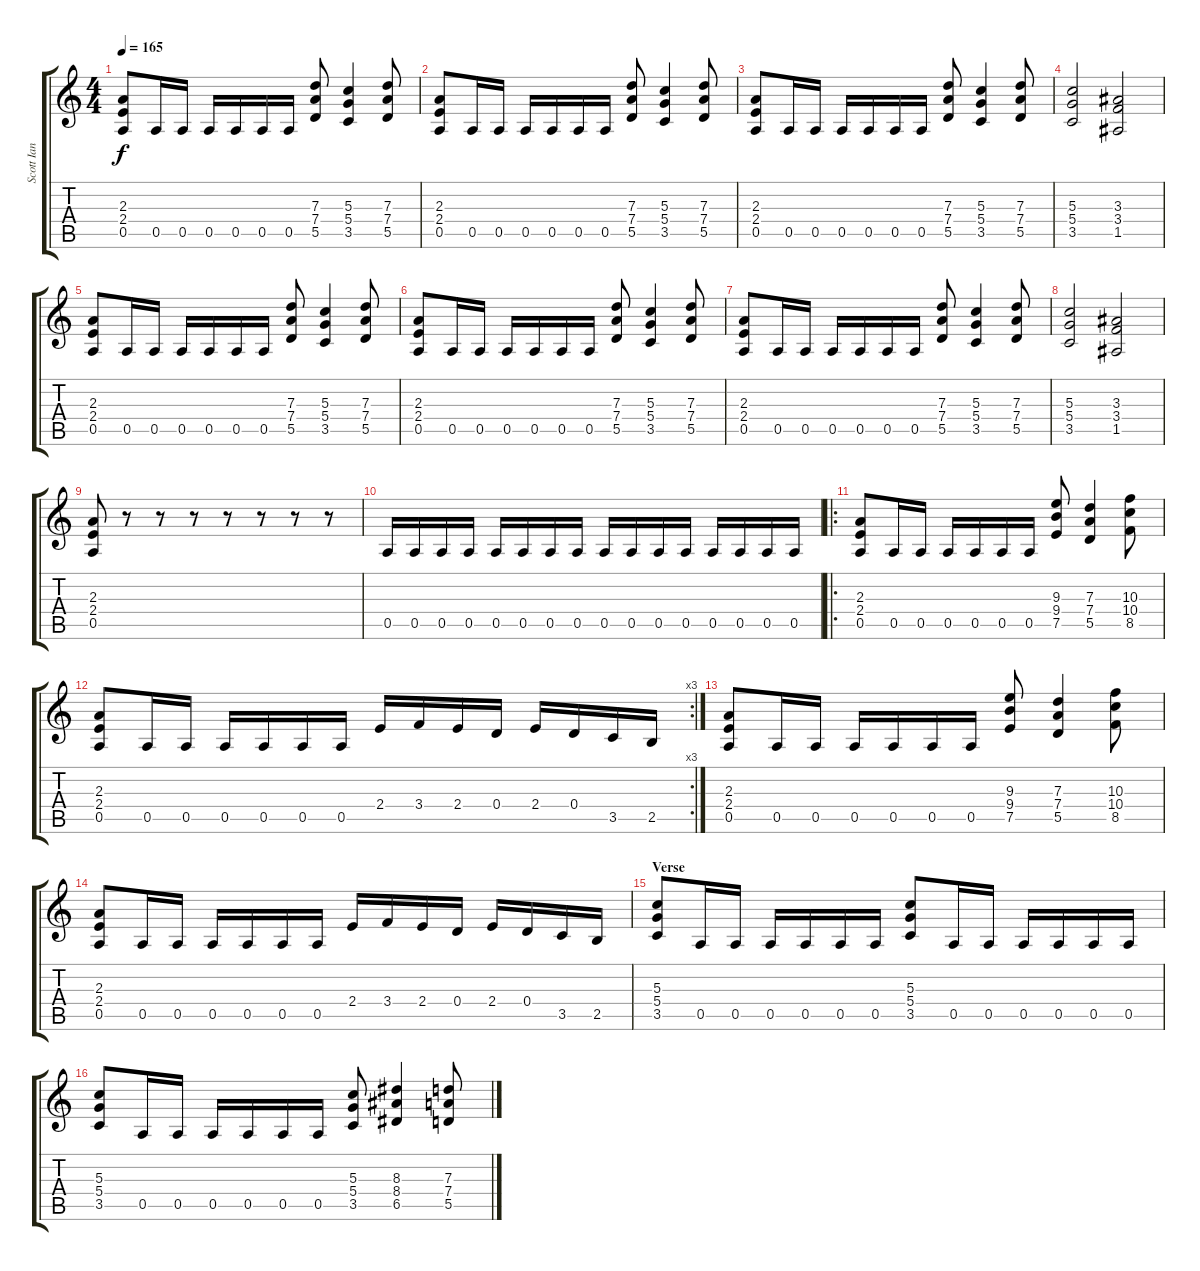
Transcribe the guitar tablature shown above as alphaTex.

\track ("Scott Ian" "Scott Ian") {instrument distortionguitar}
\staff {score tabs}
\tuning (E4 B3 G3 D3 A2 E2) {hide}
\ts (4 4)
\tempo 165
\clef g2
\ks c
(2.3 2.4 0.5).8{dy f} 0.5.16 0.5.16 0.5.16 0.5.16 0.5.16 0.5.16 (7.3 7.4 5.5).8 (5.3 5.4 3.5).4 (7.3 7.4 5.5).8 |
(2.3 2.4 0.5).8 0.5.16 0.5.16 0.5.16 0.5.16 0.5.16 0.5.16 (7.3 7.4 5.5).8 (5.3 5.4 3.5).4 (7.3 7.4 5.5).8 |
(2.3 2.4 0.5).8 0.5.16 0.5.16 0.5.16 0.5.16 0.5.16 0.5.16 (7.3 7.4 5.5).8 (5.3 5.4 3.5).4 (7.3 7.4 5.5).8 |
(5.3 5.4 3.5).2 (3.3 3.4 1.5).2 |
(2.3 2.4 0.5).8 0.5.16 0.5.16 0.5.16 0.5.16 0.5.16 0.5.16 (7.3 7.4 5.5).8 (5.3 5.4 3.5).4 (7.3 7.4 5.5).8 |
(2.3 2.4 0.5).8 0.5.16 0.5.16 0.5.16 0.5.16 0.5.16 0.5.16 (7.3 7.4 5.5).8 (5.3 5.4 3.5).4 (7.3 7.4 5.5).8 |
(2.3 2.4 0.5).8 0.5.16 0.5.16 0.5.16 0.5.16 0.5.16 0.5.16 (7.3 7.4 5.5).8 (5.3 5.4 3.5).4 (7.3 7.4 5.5).8 |
(5.3 5.4 3.5).2 (3.3 3.4 1.5).2 |
(2.3 2.4 0.5).8 r.8 r.8 r.8 r.8 r.8 r.8 r.8 |
0.5.16 0.5.16 0.5.16 0.5.16 0.5.16 0.5.16 0.5.16 0.5.16 0.5.16 0.5.16 0.5.16 0.5.16 0.5.16 0.5.16 0.5.16 0.5.16 |
\ro
(2.3 2.4 0.5).8 0.5.16 0.5.16 0.5.16 0.5.16 0.5.16 0.5.16 (9.3 9.4 7.5).8 (7.3 7.4 5.5).4 (10.3 10.4 8.5).8 |
\rc 3
(2.3 2.4 0.5).8 0.5.16 0.5.16 0.5.16 0.5.16 0.5.16 0.5.16 2.4.16 3.4.16 2.4.16 0.4.16 2.4.16 0.4.16 3.5.16 2.5.16 |
(2.3 2.4 0.5).8 0.5.16 0.5.16 0.5.16 0.5.16 0.5.16 0.5.16 (9.3 9.4 7.5).8 (7.3 7.4 5.5).4 (10.3 10.4 8.5).8 |
(2.3 2.4 0.5).8 0.5.16 0.5.16 0.5.16 0.5.16 0.5.16 0.5.16 2.4.16 3.4.16 2.4.16 0.4.16 2.4.16 0.4.16 3.5.16 2.5.16 |
\section ("" "Verse")
(5.3 5.4 3.5).8 0.5.16 0.5.16 0.5.16 0.5.16 0.5.16 0.5.16 (5.3 5.4 3.5).8 0.5.16 0.5.16 0.5.16 0.5.16 0.5.16 0.5.16 |
(5.3 5.4 3.5).8 0.5.16 0.5.16 0.5.16 0.5.16 0.5.16 0.5.16 (5.3 5.4 3.5).8 (8.3 8.4 6.5).4 (7.3 7.4 5.5).8
